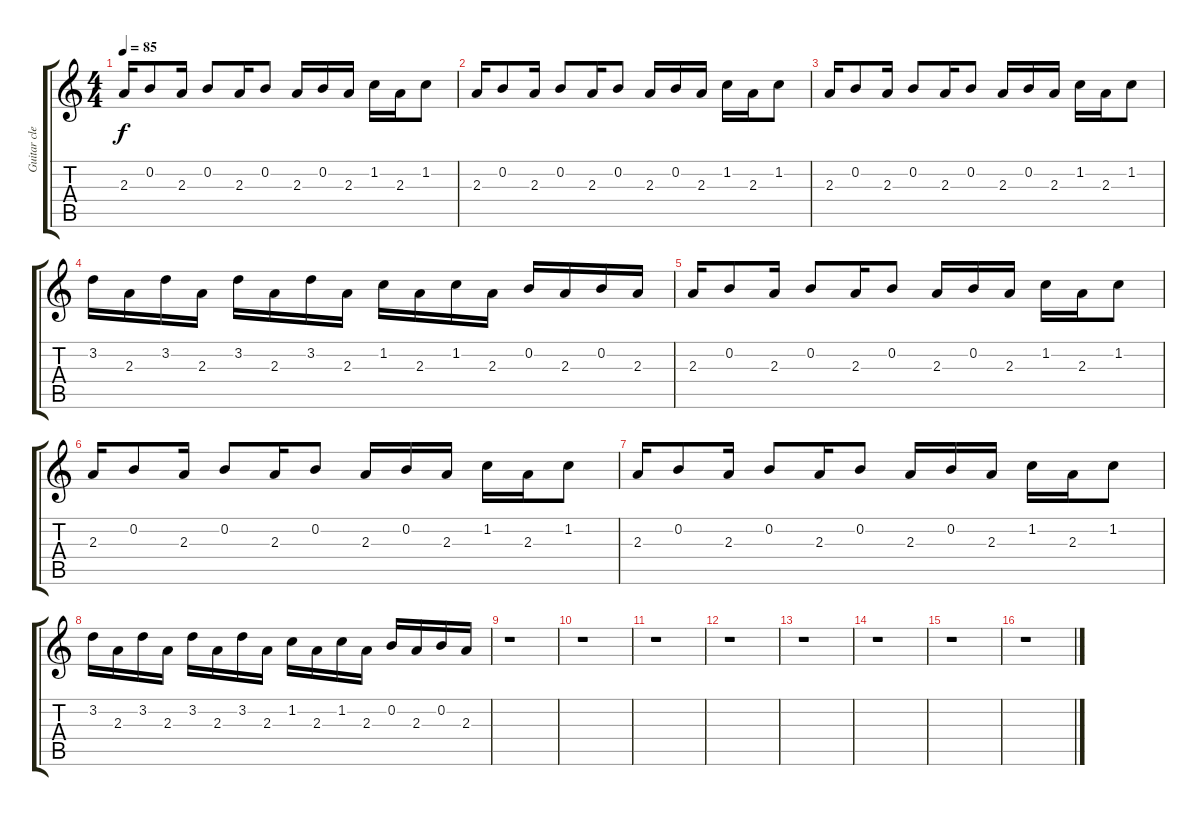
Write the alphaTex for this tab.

\track ("Guitar clean" "Guitar cle") {instrument acousticguitarsteel}
\staff {score tabs}
\tuning (E4 B3 G3 D3 A2 E2) {hide}
\ts (4 4)
\tempo 85
\clef g2
\ks c
2.3.16{dy f} 0.2.8 2.3.16 0.2.8 2.3.16 0.2.8 2.3.16 0.2.16 2.3.16 1.2.16 2.3.16 1.2.8 |
2.3.16 0.2.8 2.3.16 0.2.8 2.3.16 0.2.8 2.3.16 0.2.16 2.3.16 1.2.16 2.3.16 1.2.8 |
2.3.16 0.2.8 2.3.16 0.2.8 2.3.16 0.2.8 2.3.16 0.2.16 2.3.16 1.2.16 2.3.16 1.2.8 |
3.2.16 2.3.16 3.2.16 2.3.16 3.2.16 2.3.16 3.2.16 2.3.16 1.2.16 2.3.16 1.2.16 2.3.16 0.2.16 2.3.16 0.2.16 2.3.16 |
2.3.16 0.2.8 2.3.16 0.2.8 2.3.16 0.2.8 2.3.16 0.2.16 2.3.16 1.2.16 2.3.16 1.2.8 |
2.3.16 0.2.8 2.3.16 0.2.8 2.3.16 0.2.8 2.3.16 0.2.16 2.3.16 1.2.16 2.3.16 1.2.8 |
2.3.16 0.2.8 2.3.16 0.2.8 2.3.16 0.2.8 2.3.16 0.2.16 2.3.16 1.2.16 2.3.16 1.2.8 |
3.2.16 2.3.16 3.2.16 2.3.16 3.2.16 2.3.16 3.2.16 2.3.16 1.2.16 2.3.16 1.2.16 2.3.16 0.2.16 2.3.16 0.2.16 2.3.16 |
r.1 |
r.1 |
r.1 |
r.1 |
r.1 |
r.1 |
r.1 |
r.1
